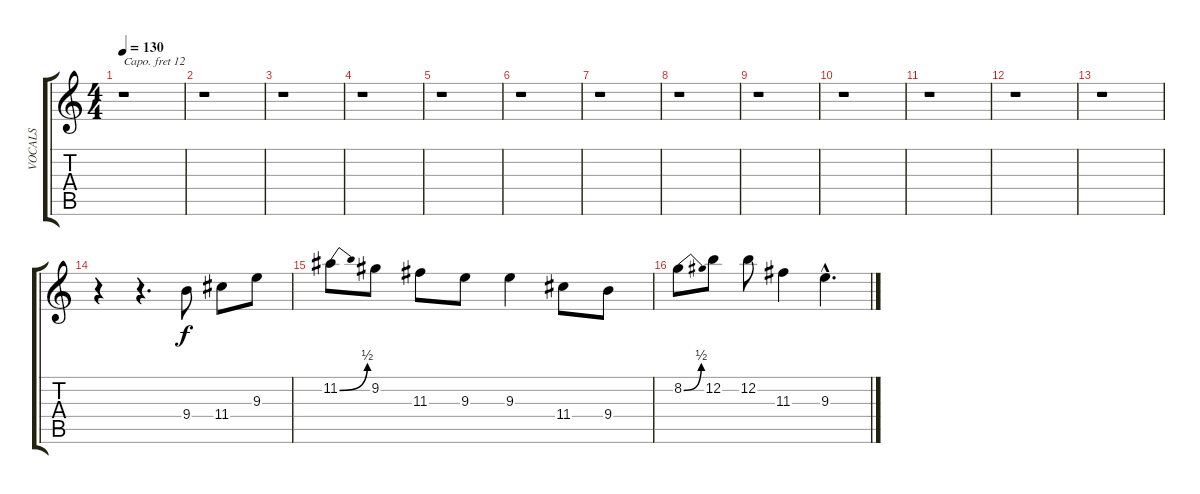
\track ("VOCALS" "VOCALS") {instrument lead2sawtooth}
\staff {score tabs}
\capo 12
\tuning (E4 B3 G3 D3 A2 E2) {hide}
\ts (4 4)
\tempo 130
\clef g2
\ks c
r.1{dy f} |
r.1 |
r.1 |
r.1 |
r.1 |
r.1 |
r.1 |
r.1 |
r.1 |
r.1 |
r.1 |
r.1 |
r.1 |
r.4 r.4{d} 9.4.8 11.4.8 9.3.8 |
11.2{be (bend 0 0 60 2)}.8 9.2.8 11.3.8 9.3.8 9.3.4 11.4.8 9.4.8 |
8.2{be (bend 0 0 60 2)}.8 12.2.8 12.2.8 11.3.4 9.3{hac}.4{d}
